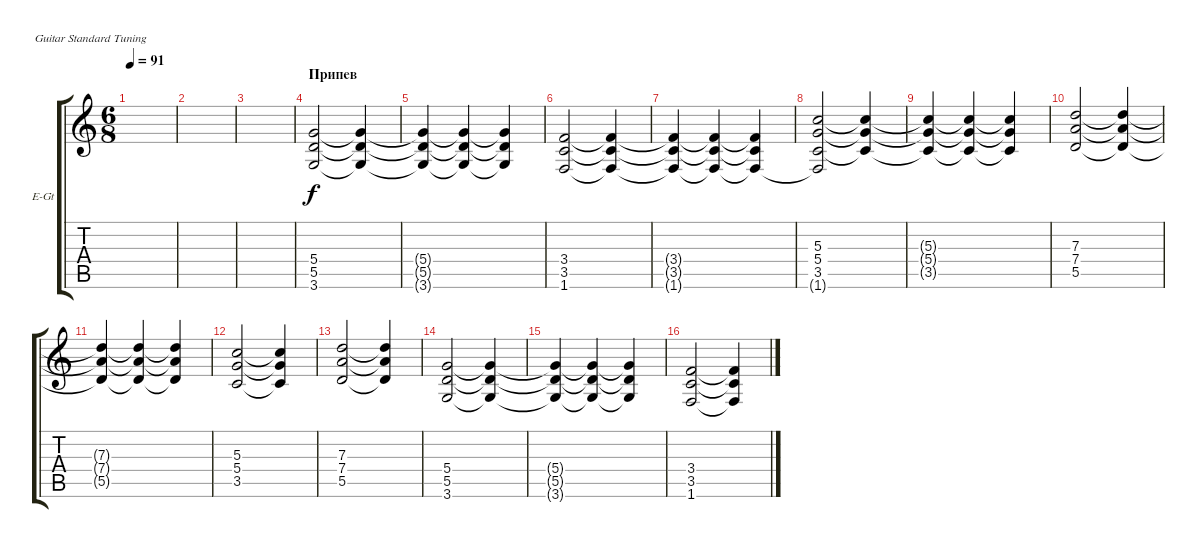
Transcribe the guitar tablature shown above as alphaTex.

\defaultSystemsLayout 4
\bracketExtendMode groupsimilarinstruments
\firstSystemTrackNameOrientation horizontal
\otherSystemsTrackNameOrientation horizontal
\track ("Electric Guitar" "E-Gt") {instrument overdrivenguitar}
\staff {score tabs}
\tuning (E4 B3 G3 D3 A2 E2)
\ts (6 8)
\tempo 91
\clef g2
\scale
0.333333
\ks c
|
\scale
0.333333 |
\scale
0.333333 |
\section ("" "Припев")
\scale
0.333333 (3.6 5.5 5.4).2 (5.5{t} 3.6{t} 5.4{t}).4 |
\scale
0.333333 (5.4{t} 5.5{t} 3.6{t}).4 (5.5{t} 3.6{t} 5.4{t}).4 (5.4{t} 5.5{t} 3.6{t}).4 |
\scale
0.333333 (1.6 3.5 3.4).2 (1.6{t} 3.5{t} 3.4{t}).4 |
\scale
0.333333 (1.6{t} 3.5{t} 3.4{t}).4 (3.4{t} 3.5{t} 1.6{t}).4 (1.6{t} 3.5{t} 3.4{t}).4 |
\scale
0.333333 (3.5 5.4 5.3 1.6{t}).2 (5.3{t} 5.4{t} 3.5{t}).4 |
\scale
0.333333 (3.5{t} 5.4{t} 5.3{t}).4 (5.3{t} 5.4{t} 3.5{t}).4 (3.5{t} 5.4{t} 5.3{t}).4 |
\scale
0.333333 (5.5 7.4 7.3).2 (7.3{t} 7.4{t} 5.5{t}).4 |
\scale
0.333333 (5.5{t} 7.4{t} 7.3{t}).4 (7.3{t} 7.4{t} 5.5{t}).4 (5.5{t} 7.4{t} 7.3{t}).4 |
\scale
0.333333 (3.5 5.4 5.3).2 (3.5{t} 5.4{t} 5.3{t}).4 |
\scale
0.333333 (5.5 7.4 7.3).2 (7.3{t} 7.4{t} 5.5{t}).4 |
\scale
0.333333 (3.6 5.5 5.4).2 (5.5{t} 3.6{t} 5.4{t}).4 |
\scale
0.333333 (5.4{t} 5.5{t} 3.6{t}).4 (5.5{t} 3.6{t} 5.4{t}).4 (5.4{t} 5.5{t} 3.6{t}).4 |
\scale
0.333333 (1.6 3.5 3.4).2 (1.6{t} 3.5{t} 3.4{t}).4
